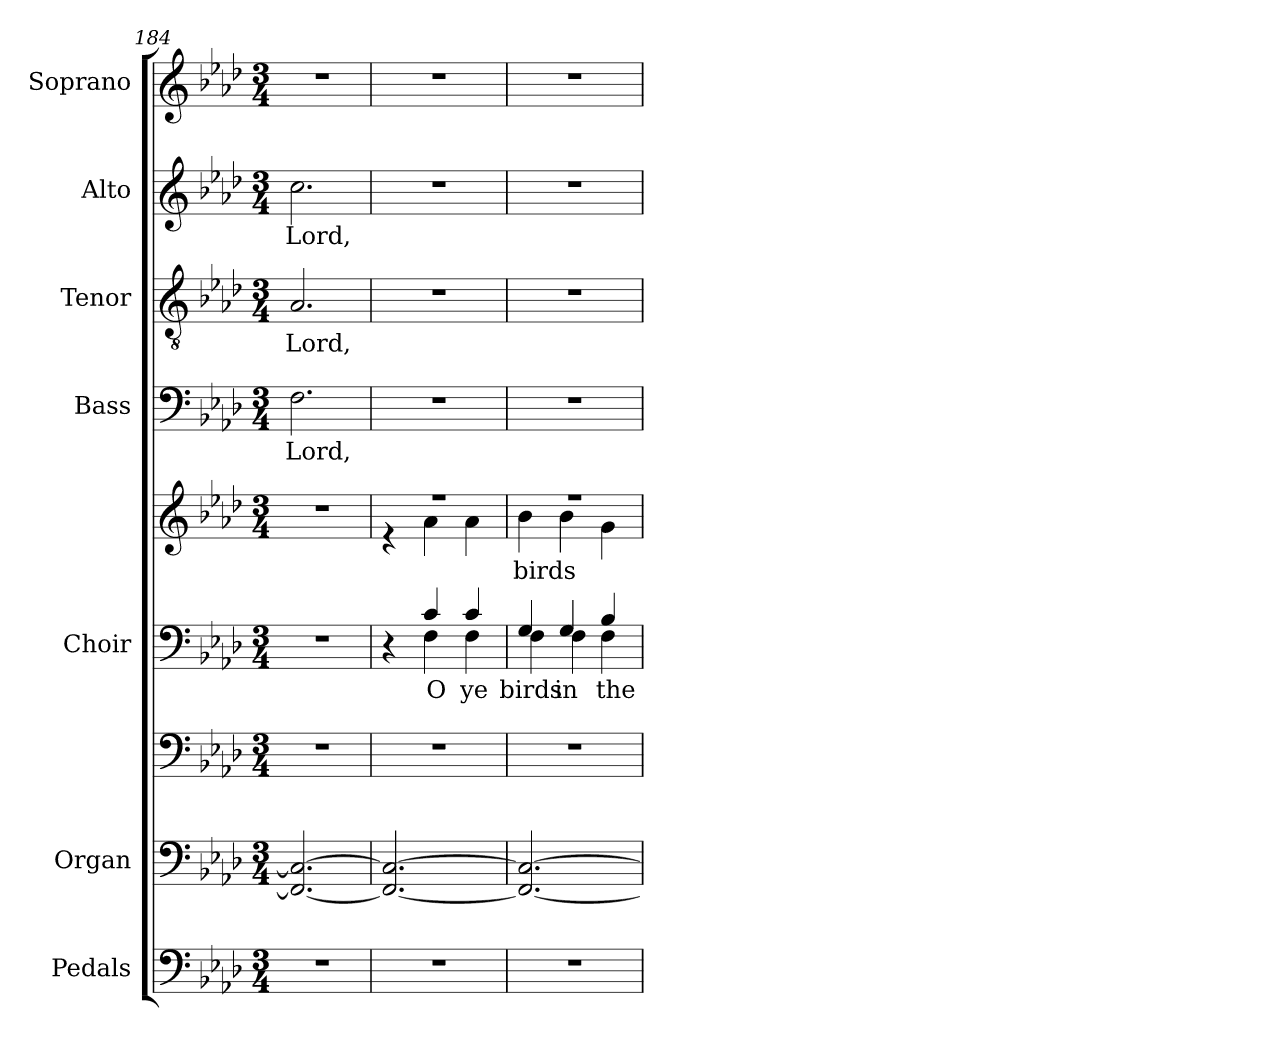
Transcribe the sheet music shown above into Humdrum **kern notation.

**kern	**kern	**kern	**kern	**text	**kern	**text	**kern	**text	**kern	**text	**kern	**text	**kern
*part7	*part6	*part6	*part5	*part5	*part5	*part5	*part4	*part4	*part3	*part3	*part2	*part2	*part1
*staff9	*staff8	*staff7	*staff6	*staff6	*staff5	*staff5	*staff4	*staff4	*staff3	*staff3	*staff2	*staff2	*staff1
*I"Pedals	*I"Organ	*	*I"Choir	*	*	*	*I"Bass	*	*I"Tenor	*	*I"Alto	*	*I"Soprano
*I'Ped.	*I'Org.	*	*I'Choir	*	*	*	*I'B.	*	*I'T.	*	*I'A.	*	*I'S.
*clefF4	*clefF4	*clefF4	*clefF4	*	*clefG2	*	*clefF4	*	*clefGv2	*	*clefG2	*	*clefG2
*	*	*	*	*	*	*	*	*	*ITrd7c12	*	*	*	*
*k[b-e-a-d-]	*k[b-e-a-d-]	*k[b-e-a-d-]	*k[b-e-a-d-]	*	*k[b-e-a-d-]	*	*k[b-e-a-d-]	*	*k[b-e-a-d-]	*	*k[b-e-a-d-]	*	*k[b-e-a-d-]
*A-:	*A-:	*A-:	*A-:	*	*A-:	*	*A-:	*	*A-:	*	*A-:	*	*A-:
*M3/4	*M3/4	*M3/4	*M3/4	*	*M3/4	*	*M3/4	*	*M3/4	*	*M3/4	*	*M3/4
=184	=184	=184	=184	=184	=184	=184	=184	=184	=184	=184	=184	=184	=184
!LO:N:vis=1	!	!LO:N:vis=1	!LO:N:vis=1	!	!LO:N:vis=1	!	!	!	!	!	!	!	!
!	!	!	!	!	!	!	!	!LO:LY:b:color=#000000	!	!	!	!	!
!	!	!	!	!	!	!	!	!	!	!LO:LY:b:color=#000000	!	!	!
!	!	!	!	!	!	!	!	!	!	!	!	!LO:LY:b:color=#000000	!LO:N:vis=1
2.r	2.FFi/_< 2.Ci_>	2.r	2.r	.	2.r	.	2.Fi\	Lord,	2.AA-i/	Lord,	2.cci\	Lord,	2.r
!!LO:PB:g=z
=185	=185	=185	=185	=185	=185	=185	=185	=185	=185	=185	=185	=185	=185
!LO:N:vis=1	!	!LO:N:vis=1	!	!	!LO:N:vis=1	!	!LO:N:vis=1	!	!LO:N:vis=1	!	!LO:N:vis=1	!	!LO:N:vis=1
*	*	*	*^	*	*^	*	*	*	*	*	*	*	*
2.r	2.FFi/_< 2.Ci_>	2.r	4r	4ryy	.	2.r	4r	.	2.r	.	2.r	.	2.r	.	2.r
!	!	!	!	!	!LO:LY:b:color=#000000	!	!	!	!	!	!	!	!	!	!
.	.	.	4ci/	4Fi\	O	.	4a-i\	.	.	.	.	.	.	.	.
!	!	!	!	!	!LO:LY:b:color=#000000	!	!	!	!	!	!	!	!	!	!
.	.	.	4ci/	4Fi\	ye	.	4a-i\	.	.	.	.	.	.	.	.
=186	=186	=186	=186	=186	=186	=186	=186	=186	=186	=186	=186	=186	=186	=186	=186
!LO:N:vis=1	!	!LO:N:vis=1	!	!	!	!	!	!	!	!	!	!	!	!	!
!	!	!	!	!	!LO:LY:b:color=#000000	!LO:N:vis=1	!	!	!	!	!	!	!	!	!
!	!	!	!	!	!	!	!	!LO:LY:b:color=#000000	!LO:N:vis=1	!	!LO:N:vis=1	!	!LO:N:vis=1	!	!LO:N:vis=1
2.r	2.FFi/_< 2.Ci_>	2.r	4Gi/	4Fi\	birds	2.r	4b-i\	birds	2.r	.	2.r	.	2.r	.	2.r
!	!	!	!	!	!LO:LY:b:color=#000000	!	!	!	!	!	!	!	!	!	!
.	.	.	4Gi/	4Fi\	in	.	4b-i\	.	.	.	.	.	.	.	.
!	!	!	!	!	!LO:LY:b:color=#000000	!	!	!	!	!	!	!	!	!	!
.	.	.	4B-i/	4Fi\	the	.	4gi\	.	.	.	.	.	.	.	.
*	*	*	*v	*v	*	*	*	*	*	*	*	*	*	*	*
*	*	*	*	*	*v	*v	*	*	*	*	*	*	*	*
=	=	=	=	=	=	=	=	=	=	=	=	=	=
*-	*-	*-	*-	*-	*-	*-	*-	*-	*-	*-	*-	*-	*-
